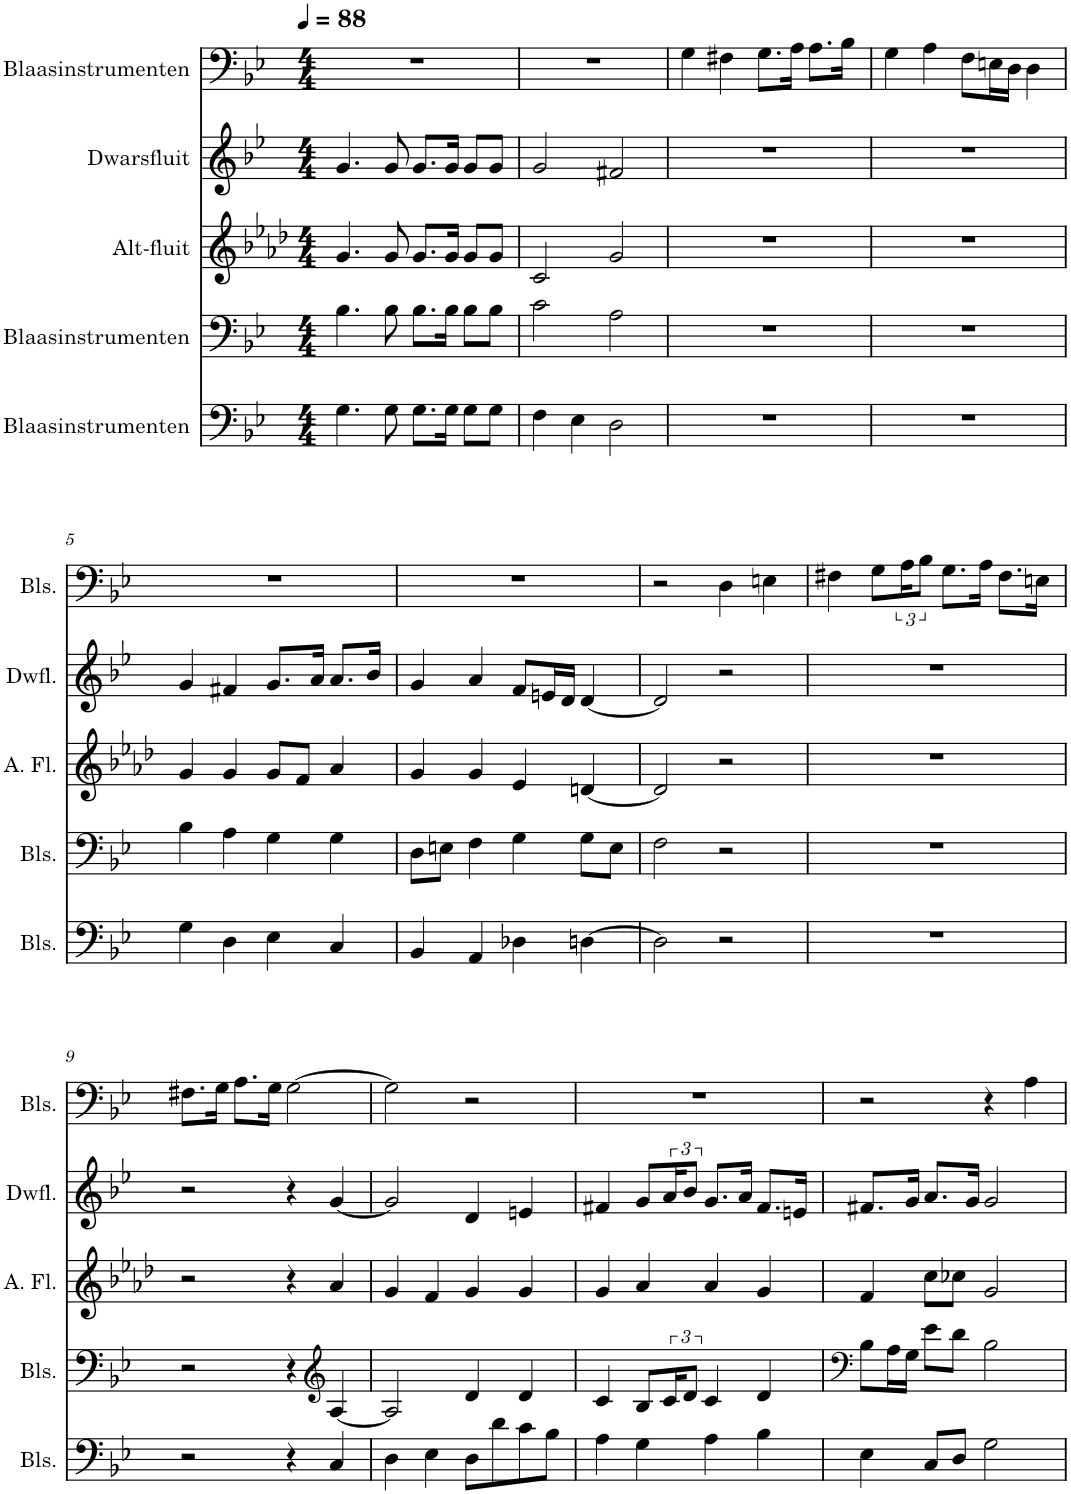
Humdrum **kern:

**kern	**kern	**kern	**kern	**kern
*part5	*part4	*part3	*part2	*part1
*staff5	*staff4	*staff3	*staff2	*staff1
*I"Blaasinstrumenten	*I"Blaasinstrumenten	*I"Alt-fluit	*I"Dwarsfluit	*I"Blaasinstrumenten
*I'Bls.	*I'Bls.	*I'A. Fl.	*I'Dwfl.	*I'Bls.
*clefF4	*clefF4	*clefG2	*clefG2	*clefF4
*	*	*Trd3c5	*	*
*k[b-e-]	*k[b-e-]	*k[b-e-a-d-]	*k[b-e-]	*k[b-e-]
*M4/4	*M4/4	*M4/4	*M4/4	*M4/4
*MM88	*MM88	*MM88	*MM88	*MM88
=1	=1	=1	=1	=1
4.G\	4.B-\	4.g/	4.g/	1r
8G\	8B-\	8g/	8g/	.
8.G\L	8.B-\L	8.g/L	8.g/L	.
16G\Jk	16B-\Jk	16g/Jk	16g/Jk	.
8G\L	8B-\L	8g/L	8g/L	.
8G\J	8B-\J	8g/J	8g/J	.
=2	=2	=2	=2	=2
4F\	2c\	2c/	2g/	1r
4E-\	.	.	.	.
2D\	2A\	2g/	2f#X/	.
=3	=3	=3	=3	=3
1r	1r	1r	1r	4G\
.	.	.	.	4F#X\
.	.	.	.	8.G\L
.	.	.	.	16A\Jk
.	.	.	.	8.A\L
.	.	.	.	16B-\Jk
=4	=4	=4	=4	=4
1r	1r	1r	1r	4G\
.	.	.	.	4A\
.	.	.	.	8F\L
.	.	.	.	16En\L
.	.	.	.	16D\JJ
.	.	.	.	4D\
!!LO:LB:g=z
=5	=5	=5	=5	=5
4G\	4B-\	4g/	4g/	1r
4D\	4A\	4g/	4f#X/	.
4E-\	4G\	8g/L	8.g/L	.
.	.	8f/J	.	.
.	.	.	16a/Jk	.
4C/	4G\	4a-/	8.a/L	.
.	.	.	16b-/Jk	.
=6	=6	=6	=6	=6
4BB-/	8D\L	4g/	4g/	1r
.	8En\J	.	.	.
4AA/	4F\	4g/	4a/	.
4D-X\	4G\	4e-/	8f/L	.
.	.	.	16en/L	.
.	.	.	16d/JJ	.
[4Dn\	8G\L	[4dn/	[4d/	.
.	8E\J	.	.	.
=7	=7	=7	=7	=7
2D\]	2F\	2d/]	2d/]	2r
2r	2r	2r	2r	4D\
.	.	.	.	4En\
=8	=8	=8	=8	=8
1r	1r	1r	1r	4F#X\
.	.	.	.	8G\L
.	.	.	.	24A\K
.	.	.	.	12B-\J
.	.	.	.	8.G\L
.	.	.	.	16A\Jk
.	.	.	.	8.F#\L
.	.	.	.	16En\Jk
!!LO:LB:g=z
=9	=9	=9	=9	=9
2r	2r	2r	2r	8.F#X\L
.	.	.	.	16G\Jk
.	.	.	.	8.A\L
.	.	.	.	16G\Jk
4r	4r	4r	4r	[2G\
*	*clefG2	*	*	*
4C/	[4A/	4a-/	[4g/	.
=10	=10	=10	=10	=10
4D\	2A/]	4g/	2g/]	2G\]
4E-\	.	4f/	.	.
8D\L	4d/	4g/	4d/	2r
8d\	.	.	.	.
8c\	4d/	4g/	4en/	.
8B-\J	.	.	.	.
=11	=11	=11	=11	=11
4A\	4c/	4g/	4f#X/	1r
4G\	8B-/L	4a-/	8g/L	.
.	24c/K	.	24a/K	.
.	12d/J	.	12b-/J	.
4A\	4c/	4a-/	8.g/L	.
.	.	.	16a/Jk	.
4B-\	4d/	4g/	8.f#/L	.
.	.	.	16en/Jk	.
=12	=12	=12	=12	=12
*	*clefF4	*	*	*
4E-\	8B-\L	4f/	8.f#X/L	2r
.	16A\L	.	.	.
.	16G\JJ	.	16g/Jk	.
8C/L	8e-\L	8cc\L	8.a/L	.
8D/J	8d\J	8cc-X\J	.	.
.	.	.	16g/Jk	.
2G\	2B-\	2g/	2g/	4r
.	.	.	.	4A\
=	=	=	=	=
*-	*-	*-	*-	*-
